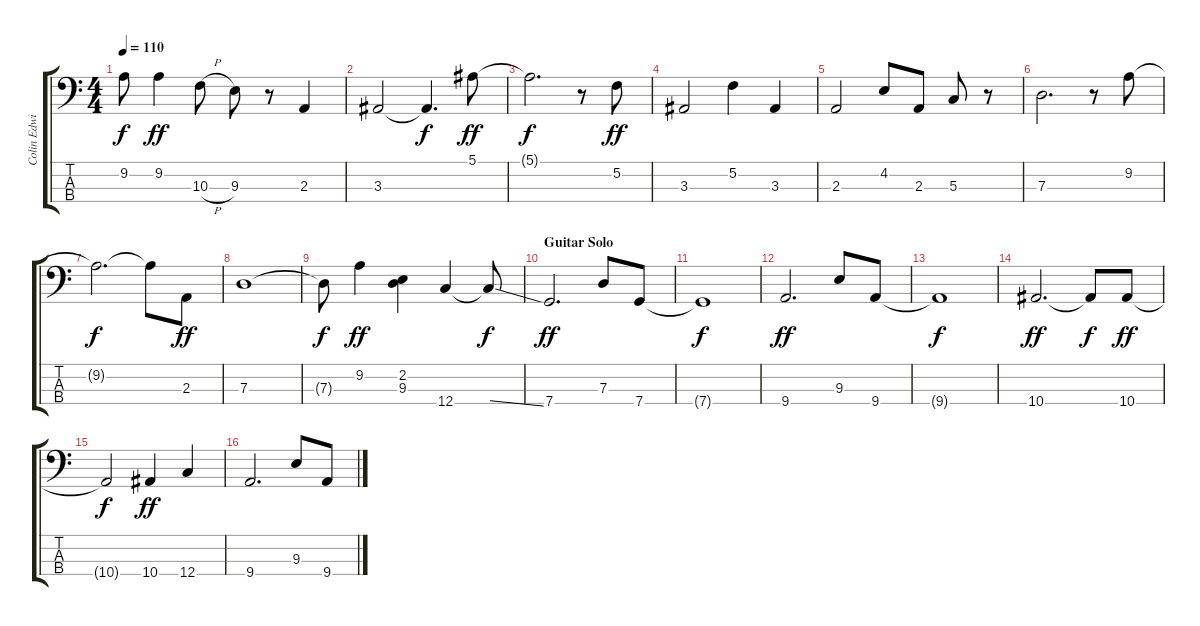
\track ("Colin Edwin - Bass" "Colin Edwi") {instrument electricbassfinger}
\staff {score tabs}
\tuning (F2 C2 G1 C1) {hide}
\ts (4 4)
\tempo 110
\clef f4
\ks c
9.2{t}.8{dy f} 9.2.4{dy ff} 10.3{h}.8 9.3.8 r.8 2.3.4 |
3.3.2 3.3{t}.4{d dy f} 5.1.8{dy ff} |
5.1{t}.2{d dy f} r.8 5.2.8{dy ff} |
3.3.2 5.2.4 3.3.4 |
2.3.2 4.2.8 2.3.8 5.3.8 r.8 |
7.3.2{d} r.8 9.2.8 |
9.2{t}.2{d dy f} 9.2{t}.8 2.3.8{dy ff} |
7.3.1 |
7.3{t}.8{dy f} 9.2.4{dy ff} (2.2 9.3).4 12.4.4 12.4{ss t}.8{dy f} |
\section ("" "Guitar Solo")
7.4.2{d dy ff} 7.3.8 7.4.8 |
7.4{t}.1{dy f} |
9.4.2{d dy ff} 9.3.8 9.4.8 |
9.4{t}.1{dy f} |
10.4.2{d dy ff} 10.4{t}.8{dy f} 10.4.8{dy ff} |
10.4{t}.2{dy f} 10.4.4{dy ff} 12.4.4 |
9.4.2{d} 9.3.8 9.4.8
